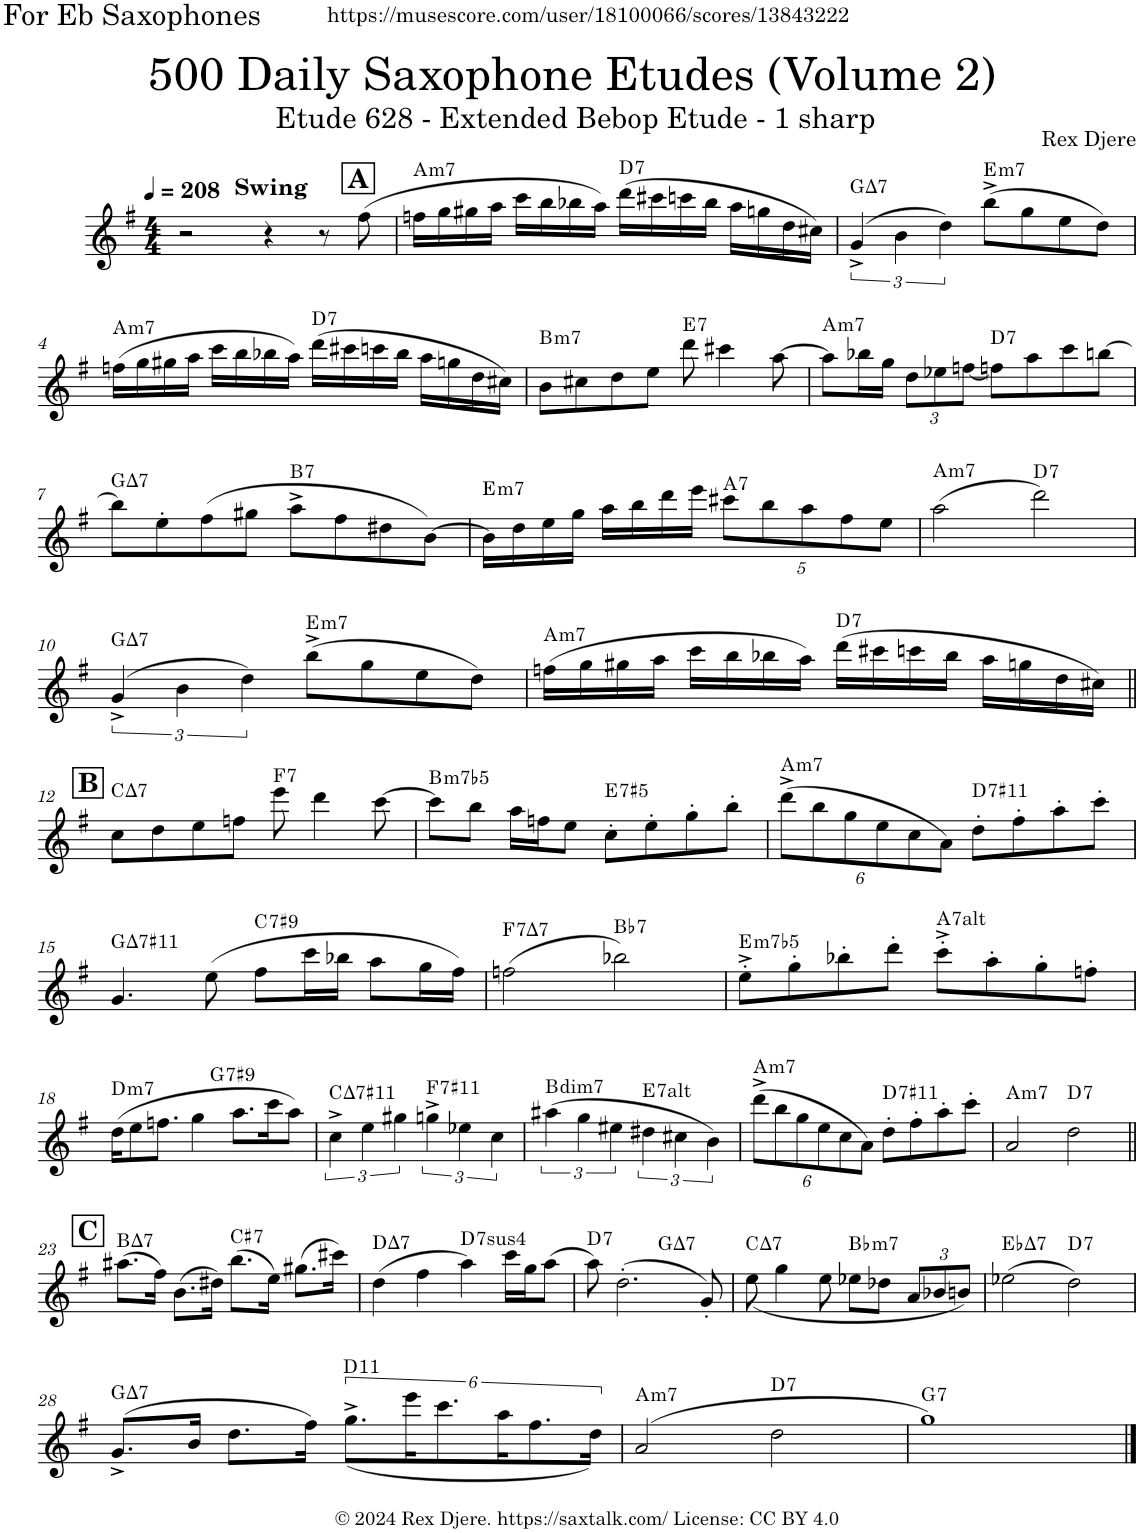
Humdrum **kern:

**kern	**harte
*part1	*part1
*staff1	*
*I"Alto Saxophone	*
*I'A. Sax.	*
*clefG2	*
*Trd5c9	*
*k[f#]	*
*M4/4	*
*MM208	*
!!LO:REH:place=s1:a:B:cj:fs=14:t=A:qo=3.5
=1	=1
!LO:TX:a:B:t=Swing	!
2r	.
4r	.
8r	.
(8ff#\	.
=2	=2
!	!LO:H:kt=m7
16ffn\LL	A:min7
16gg\	.
16gg#X\	.
16aa\JJ	.
16ccc\LL	.
16bb\	.
16bb-X\	.
16aa\JJ)	.
!	!LO:H:kt=7
(16ddd\LL	D:7
16ccc#X\	.
16cccn\	.
16bb-\JJ	.
16aa\LL	.
16ggn\	.
16dd\	.
16cc#X\JJ)	.
=3	=3
!	!LO:H:kt=7
(6g^/	G:maj7
6b\	.
6dd\)	.
!	!LO:H:kt=m7
(8bb^\L	E:min7
8gg\	.
8ee\	.
8dd\J)	.
!!LO:LB:g=z
=4	=4
!	!LO:H:kt=m7
(16ffn\LL	A:min7
16gg\	.
16gg#X\	.
16aa\JJ	.
16ccc\LL	.
16bb\	.
16bb-X\	.
16aa\JJ)	.
!	!LO:H:kt=7
(16ddd\LL	D:7
16ccc#X\	.
16cccn\	.
16bb-\JJ	.
16aa\LL	.
16ggn\	.
16dd\	.
16cc#X\JJ)	.
=5	=5
!	!LO:H:kt=m7
8b\L	B:min7
8cc#X\	.
8dd\	.
8ee\J	.
!	!LO:H:kt=7
8ddd\	E:7
4ccc#X\	.
[8aa\	.
=6	=6
!	!LO:H:kt=m7
8aa\L]	A:min7
16bb-X\L	.
16gg\JJ	.
*Xbrackettup	*
12dd\L	.
12ee-X\	.
[<12ffn\J	.
!	!LO:H:kt=7
8ffn\L]	D:7
8aa\	.
8ccc\	.
[8bbn\J	.
!!LO:LB:g=z
=7	=7
!	!LO:H:kt=7
8bb\L]	G:maj7
8ee'\	.
(8ff#\	.
8gg#X\J	.
!	!LO:H:kt=7
8aa^\L	B:7
8ff#\	.
8dd#X\	.
[8b\J)	.
=8	=8
!	!LO:H:kt=m7
16b\LL]	E:min7
16dd\	.
16ee\	.
16gg\JJ	.
16aa\LL	.
16bb\	.
16ddd\	.
16eee\JJ	.
!	!LO:H:kt=7
10ccc#X\L	A:7
10bb\	.
10aa\	.
10ff#\	.
10ee\J	.
=9	=9
!	!LO:H:kt=m7
(2aa\	A:min7
!	!LO:H:kt=7
2ddd\)	D:7
!!LO:LB:g=z
=10	=10
*brackettup	*
!	!LO:H:kt=7
(6g^/	G:maj7
6b\	.
6dd\)	.
!	!LO:H:kt=m7
(8bb^\L	E:min7
8gg\	.
8ee\	.
8dd\J)	.
=11	=11
!	!LO:H:kt=m7
(16ffn\LL	A:min7
16gg\	.
16gg#X\	.
16aa\JJ	.
16ccc\LL	.
16bb\	.
16bb-X\	.
16aa\JJ)	.
!	!LO:H:kt=7
(16ddd\LL	D:7
16ccc#X\	.
16cccn\	.
16bb-\JJ	.
16aa\LL	.
16ggn\	.
16dd\	.
16cc#X\JJ)	.
!!LO:LB:g=z
!!LO:REH:place=s1:a:B:cj:fs=14:t=B
=12||	=12||
!	!LO:H:kt=7
8cc\L	C:maj7
8dd\	.
8ee\	.
8ffn\J	.
!	!LO:H:kt=7
8eee\	F:7
4ddd\	.
[8ccc\	.
=13	=13
!	!LO:H:kt=m7b5
8ccc\L]	B:hdim7
8bb\J	.
16aa\LL	.
16ffn\J	.
8ee\J	.
!	!LO:H:kt=7
8cc'\L	E:(3,#5,b7)
8ee'\	.
8gg'\	.
8bb'\J	.
=14	=14
*Xbrackettup	*
!	!LO:H:kt=m7
(12ddd^\L	A:min7
12bb\	.
12gg\	.
12ee\	.
12cc\	.
12a\J)	.
!	!LO:H:kt=7
8dd'\L	D:7(#11)
8ff#'\	.
8aa'\	.
8ccc'\J	.
!!LO:LB:g=z
=15	=15
!	!LO:H:kt=7
4.g/	G:maj7(#11)
(8ee\	.
!	!LO:H:kt=7
8ff#\L	C:7(#9)
16ccc\L	.
16bb-X\JJ	.
8aa\L	.
16gg\L	.
16ff#\JJ)	.
=16	=16
!	!LO:H:kt=7
(2ffn\	F:7
!	!LO:H:kt=7
2bb-X\)	Bb:7
=17	=17
!	!LO:H:kt=m7b5
8ee'^\L	E:hdim7
8gg'\	.
8bb-X'\	.
8ddd'\J	.
!	!LO:H:kt=7
8ccc'^\L	A:(3,b5,#5,b7,b9,#9)
8aa'\	.
8gg'\	.
8ffn'\J	.
!!LO:LB:g=z
=18	=18
!	!LO:H:kt=m7
*^	*
(16dd\KL	2ryy	D:min7
8ee\	.	.
8.ffn\J	.	.
4gg\	.	.
!	!	!LO:H:kt=7
.	2ryy	G:7(#9)
8.aa\L	.	.
16ccc\K	.	.
8aa\J)	.	.
*v	*v	*
=19	=19
*brackettup	*
*^	*
!	!	!LO:H:kt=7
*v	*v	*
6cc^\	C:maj7(#11)
6ee\	.
6gg#X\	.
!	!LO:H:kt=7
6ggn^\	F:7(#11)
6ee-X\	.
6cc\	.
=20	=20
!	!LO:H:kt=dim7
(6aa#X\	B:dim7
6gg\	.
6ee#X\	.
!	!LO:H:kt=7
6dd#X\	E:(3,b5,#5,b7,b9,#9)
6cc#X\	.
6b\)	.
=21	=21
*Xbrackettup	*
!	!LO:H:kt=m7
(12ddd^\L	A:min7
12bb\	.
12gg\	.
12ee\	.
12cc\	.
12a\J)	.
!	!LO:H:kt=7
8dd'\L	D:7(#11)
8ff#'\	.
8aa'\	.
8ccc'\J	.
=22	=22
!	!LO:H:kt=m7
2a/	A:min7
!	!LO:H:kt=7
2dd\	D:7
!!LO:LB:g=z
!!LO:REH:place=s1:a:B:cj:fs=14:t=C
=23||	=23||
!	!LO:H:kt=7
(8.aa#X\L	B:maj7
16ff#\Jk)	.
(8.b\L	.
16dd#X\Jk)	.
!	!LO:H:kt=7
(8.bb\L	C#:7
16ee\Jk)	.
(8.gg#X\L	.
16ccc#X\Jk)	.
=24	=24
!	!LO:H:kt=7
(4dd\	D:maj7
4ff#\	.
!	!LO:H:kt=74
4aa\)	D:sus4(7)
16ccc\LL	.
16gg\J	.
(8aa\J	.
=25	=25
!	!LO:H:kt=7
*^	*
8aa\)	2ryy	D:7
(2.dd'\	.	.
!	!	!LO:H:kt=7
.	2ryy	G:maj7
8g'/)	.	.
=26	=26	=26
!	!	!LO:H:kt=7
*v	*v	*
(<8ee\	C:maj7
4gg\	.
8ee\	.
!	!LO:H:kt=m7
8ee-X\L	Bb:min7
8dd-X\J	.
12a/L	.
12b-X/	.
12bn/J)	.
=27	=27
!	!LO:H:kt=7
(2ee-X\	Eb:maj7
!	!LO:H:kt=7
2dd\)	D:7
!!LO:LB:g=z
=28	=28
!	!LO:H:kt=7
(8.g^/L	G:maj7
16b/Jk	.
8.dd\L	.
16ff#\Jk)	.
*brackettup	*
!	!LO:H:kt=11
(<12.gg^\L	D:9(11)
24eee\K	.
12.ccc\	.
24aa\K	.
12.ff#\	.
24dd\Jk)	.
=29	=29
!	!LO:H:kt=m7
(2a/	A:min7
!	!LO:H:kt=7
2dd\	D:7
=30	=30
!	!LO:H:kt=7
1gg)	G:7
==	==
*-	*-
